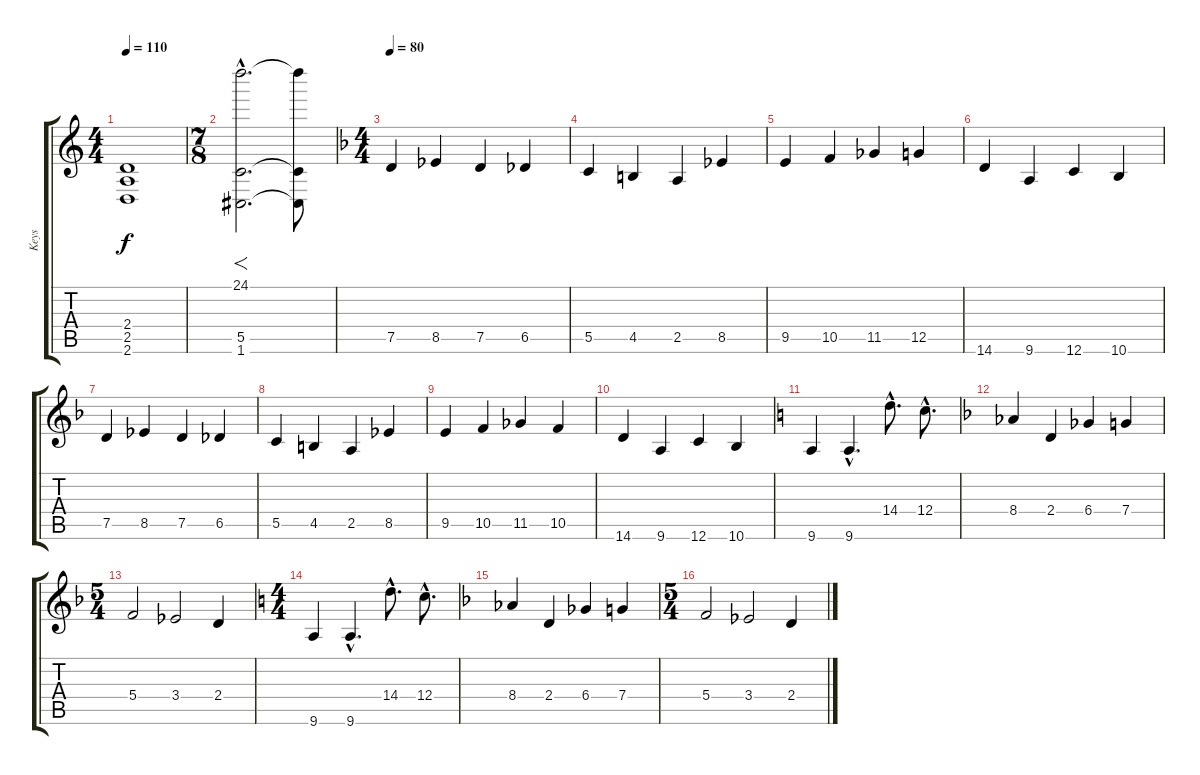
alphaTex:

\track ("Keys" "Keys") {instrument acousticguitarsteel}
\staff {score tabs}
\tuning (D4 A3 F3 C3 G2 C2) {hide}
\ts (4 4)
\tempo 110
\clef g2
\ks c
(2.4 2.5 2.6).1{dy f} |
\ts (7 8)
(24.1{hac} 5.5{hac} 1.6{hac}).2{f d} (24.1{t} 5.5{t} 1.6{t}).8 |
\ts (4 4)
\tempo 80
\ks dminor
7.5.4 8.5.4 7.5.4 6.5.4 |
5.5.4 4.5.4 2.5.4 8.5.4 |
9.5.4 10.5.4 11.5.4 12.5.4 |
14.6.4 9.6.4 12.6.4 10.6.4 |
7.5.4 8.5.4 7.5.4 6.5.4 |
5.5.4 4.5.4 2.5.4 8.5.4 |
9.5.4 10.5.4 11.5.4 10.5.4 |
14.6.4 9.6.4 12.6.4 10.6.4 |
\ks c
9.6.4 9.6{hac}.4{d} 14.4{hac}.8{d} 12.4{hac}.8{d} |
\ks dminor
8.4.4 2.4.4 6.4.4 7.4.4 |
\ts (5 4)
5.4.2 3.4.2 2.4.4 |
\ts (4 4)
\ks c
9.6.4 9.6{hac}.4{d} 14.4{hac}.8{d} 12.4{hac}.8{d} |
\ks dminor
8.4.4 2.4.4 6.4.4 7.4.4 |
\ts (5 4)
5.4.2 3.4.2 2.4.4
